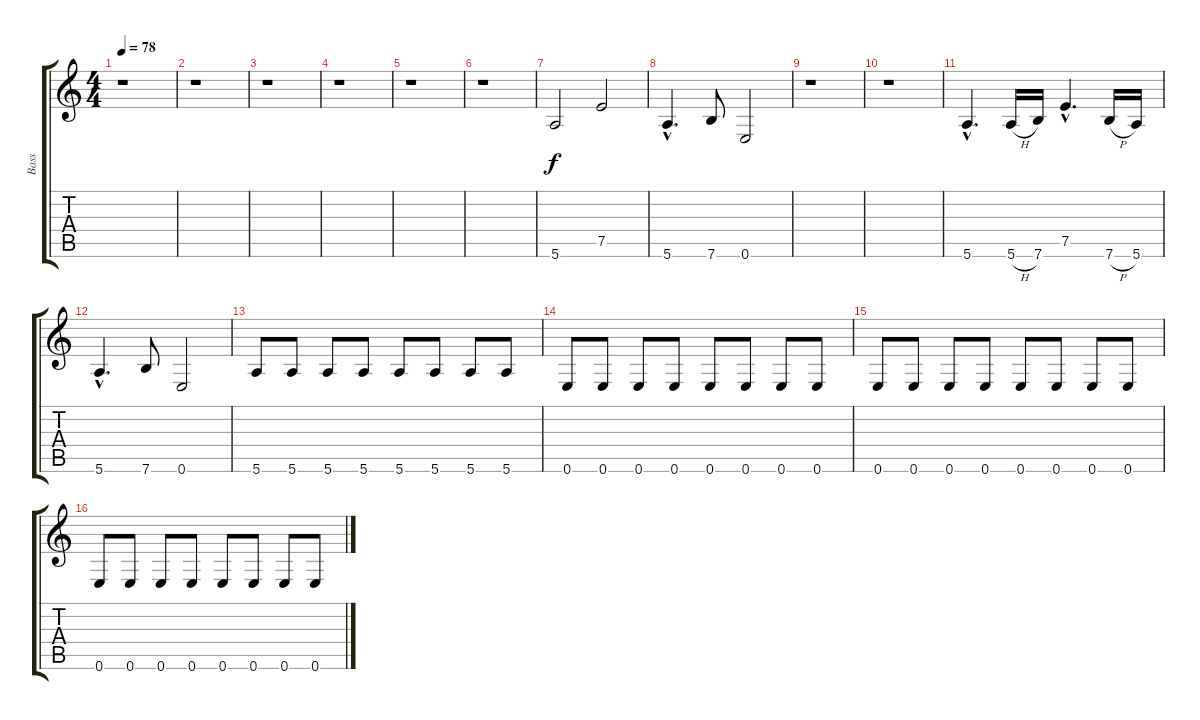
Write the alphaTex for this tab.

\track ("Bass" "Bass") {instrument electricbassfinger}
\staff {score tabs}
\tuning (E4 B3 G3 D3 A2 E2) {hide}
\ts (4 4)
\tempo 78
\clef g2
\ks c
r.1{dy f instrument electricbassfinger} |
r.1 |
r.1 |
r.1 |
r.1 |
r.1 |
5.6.2 7.5.2 |
5.6{hac}.4{d} 7.6.8 0.6.2 |
r.1 |
r.1 |
5.6{hac}.4{d} 5.6{h}.16 7.6.16 7.5{hac}.4{d} 7.6{h}.16 5.6.16 |
5.6{hac}.4{d} 7.6.8 0.6.2 |
5.6.8 5.6.8 5.6.8 5.6.8 5.6.8 5.6.8 5.6.8 5.6.8 |
0.6.8 0.6.8 0.6.8 0.6.8 0.6.8 0.6.8 0.6.8 0.6.8 |
0.6.8 0.6.8 0.6.8 0.6.8 0.6.8 0.6.8 0.6.8 0.6.8 |
0.6.8 0.6.8 0.6.8 0.6.8 0.6.8 0.6.8 0.6.8 0.6.8
